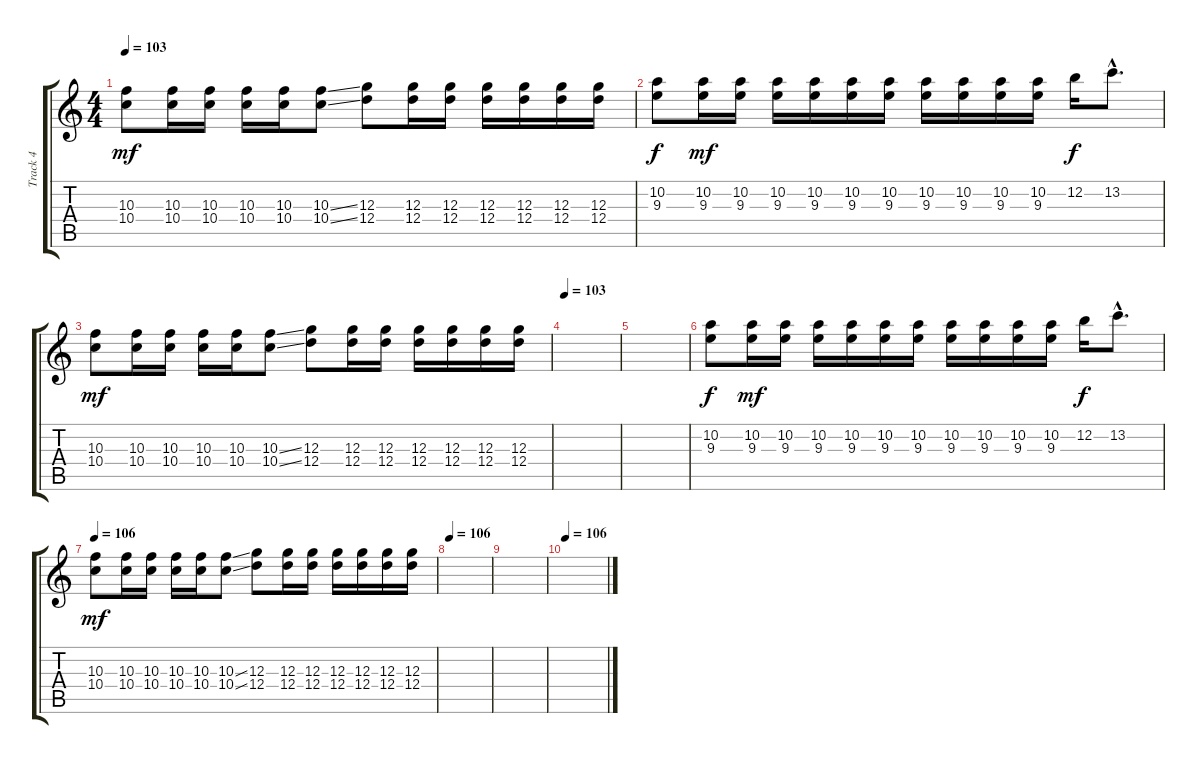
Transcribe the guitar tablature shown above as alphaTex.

\track ("Track 4" "Track 4") {instrument distortionguitar}
\staff {score tabs}
\tuning (E4 B3 G3 D3 A2 E2) {hide}
\ts (4 4)
\tempo 103
\clef g2
\ks c
(10.3 10.4).8{dy mf} (10.3 10.4).16 (10.3 10.4).16 (10.3 10.4).16 (10.3 10.4).16 (10.3{ss} 10.4{ss}).8 (12.3 12.4).8 (12.3 12.4).16 (12.3 12.4).16 (12.3 12.4).16 (12.3 12.4).16 (12.3 12.4).16 (12.3 12.4).16 |
(10.2 9.3).8{dy f} (10.2 9.3).16{dy mf} (10.2 9.3).16 (10.2 9.3).16 (10.2 9.3).16 (10.2 9.3).16 (10.2 9.3).16 (10.2 9.3).16 (10.2 9.3).16 (10.2 9.3).16 (10.2 9.3).16 12.2.16{dy f} 13.2{hac}.8{d} |
(10.3 10.4).8{dy mf} (10.3 10.4).16 (10.3 10.4).16 (10.3 10.4).16 (10.3 10.4).16 (10.3{ss} 10.4{ss}).8 (12.3 12.4).8 (12.3 12.4).16 (12.3 12.4).16 (12.3 12.4).16 (12.3 12.4).16 (12.3 12.4).16 (12.3 12.4).16 |
\tempo 103
|
|
(10.2 9.3).8{dy f} (10.2 9.3).16{dy mf} (10.2 9.3).16 (10.2 9.3).16 (10.2 9.3).16 (10.2 9.3).16 (10.2 9.3).16 (10.2 9.3).16 (10.2 9.3).16 (10.2 9.3).16 (10.2 9.3).16 12.2.16{dy f} 13.2{hac}.8{d} |
\tempo 106
(10.3 10.4).8{dy mf} (10.3 10.4).16 (10.3 10.4).16 (10.3 10.4).16 (10.3 10.4).16 (10.3{ss} 10.4{ss}).8 (12.3 12.4).8 (12.3 12.4).16 (12.3 12.4).16 (12.3 12.4).16 (12.3 12.4).16 (12.3 12.4).16 (12.3 12.4).16 |
\tempo 106
|
|
\tempo 106
